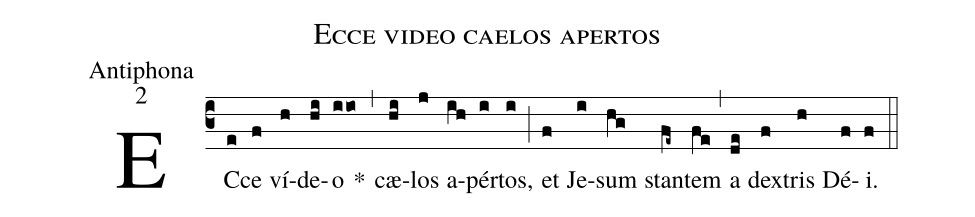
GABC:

name:Ecce video caelos apertos;
office-part:Antiphona;
mode:2;
%%
(c3) EC(e)ce(f) ví(h)de(hi)o(iio) *(,) cæ(hi)los(j) a(ih)pér(i)tos,(i) (;) et(f) Je(i)sum(hg) stan(fe~)tem(fe) (,) a(de) dex(f)tris(h) Dé(f)i.(f) (::)
